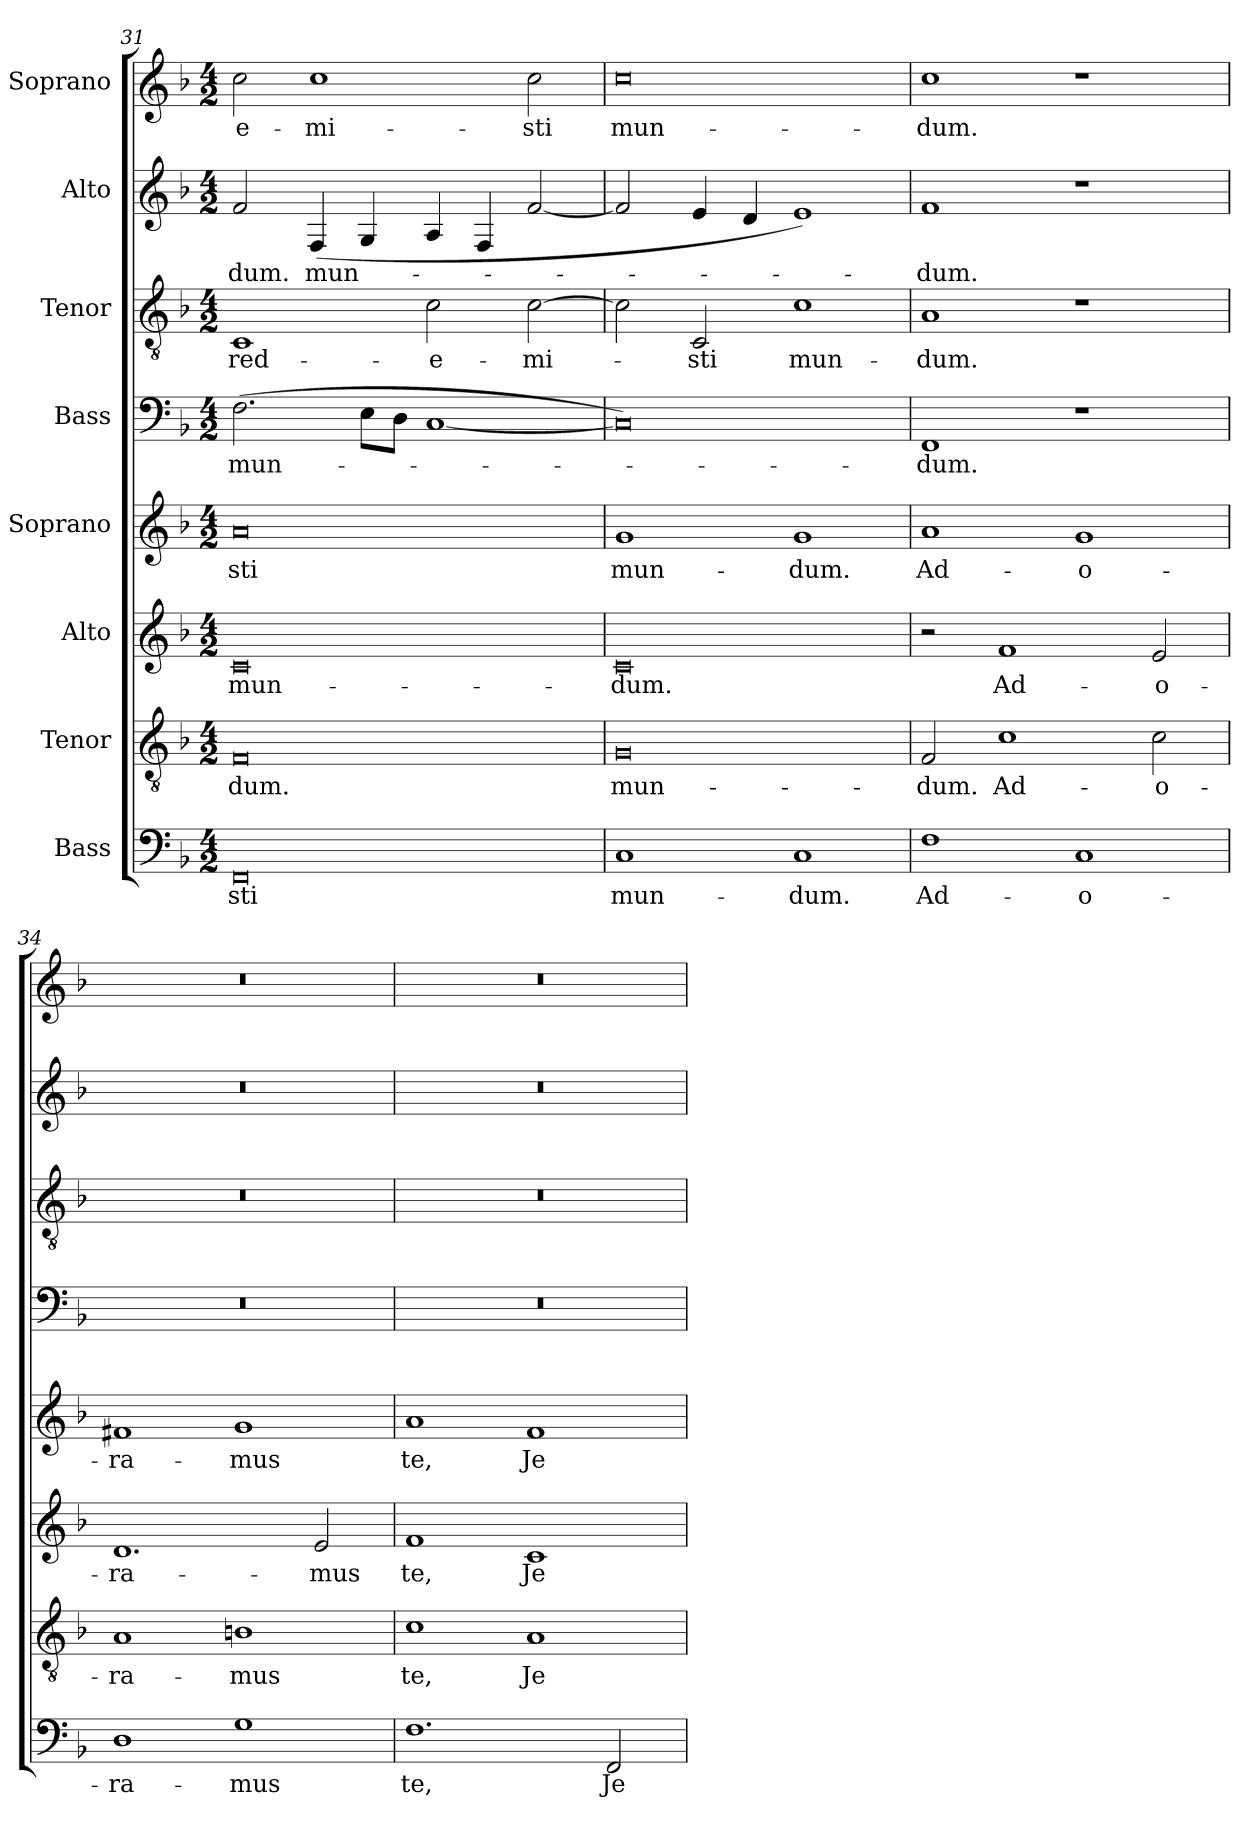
**kern	**text	**kern	**text	**kern	**text	**kern	**text	**kern	**text	**kern	**text	**kern	**text	**kern	**text
*part8	*part8	*part7	*part7	*part6	*part6	*part5	*part5	*part4	*part4	*part3	*part3	*part2	*part2	*part1	*part1
*staff8	*staff8	*staff7	*staff7	*staff6	*staff6	*staff5	*staff5	*staff4	*staff4	*staff3	*staff3	*staff2	*staff2	*staff1	*staff1
*I"Bass	*	*I"Tenor	*	*I"Alto	*	*I"Soprano	*	*I"Bass	*	*I"Tenor	*	*I"Alto	*	*I"Soprano	*
*clefF4	*	*clefGv2	*	*clefG2	*	*clefG2	*	*clefF4	*	*clefGv2	*	*clefG2	*	*clefG2	*
*k[b-]	*	*k[b-]	*	*k[b-]	*	*k[b-]	*	*k[b-]	*	*k[b-]	*	*k[b-]	*	*k[b-]	*
*F:	*	*F:	*	*F:	*	*F:	*	*F:	*	*F:	*	*F:	*	*F:	*
*M4/2	*	*M4/2	*	*M4/2	*	*M4/2	*	*M4/2	*	*M4/2	*	*M4/2	*	*M4/2	*
=31	=31	=31	=31	=31	=31	=31	=31	=31	=31	=31	=31	=31	=31	=31	=31
0FF	-sti	0F	-dum.	0c	mun-	0a	-sti	(2.F\	mun-	1C	red-	2f/	-dum.	2cc\	-e-
.	.	.	.	.	.	.	.	.	.	.	.	(4F/	mun-	1cc	-mi-
.	.	.	.	.	.	.	.	8E\L	.	.	.	4G/	.	.	.
.	.	.	.	.	.	.	.	8D\J	.	.	.	.	.	.	.
.	.	.	.	.	.	.	.	[1C	.	2c\	-e-	4A/	.	.	.
.	.	.	.	.	.	.	.	.	.	.	.	4F/	.	.	.
.	.	.	.	.	.	.	.	.	.	[2c\	-mi-	[2f/	.	2cc\	-sti
=32	=32	=32	=32	=32	=32	=32	=32	=32	=32	=32	=32	=32	=32	=32	=32
1C	mun-	0G	mun-	0c	-dum.	1g	mun-	0C])	.	2c\]	.	2f/]	.	0cc	mun-
.	.	.	.	.	.	.	.	.	.	2C/	-sti	4e/	.	.	.
.	.	.	.	.	.	.	.	.	.	.	.	4d/	.	.	.
1C	-dum.	.	.	.	.	1g	-dum.	.	.	1c	mun-	1e)	.	.	.
=33	=33	=33	=33	=33	=33	=33	=33	=33	=33	=33	=33	=33	=33	=33	=33
1F	Ad-	2F/	-dum.	2r	.	1a	Ad-	1FF	-dum.	1A	-dum.	1f	-dum.	1cc	-dum.
.	.	1c	Ad-	1f	Ad-	.	.	.	.	.	.	.	.	.	.
1C	-o-	.	.	.	.	1g	-o-	1r	.	1r	.	1r	.	1r	.
.	.	2c\	-o-	2e/	-o-	.	.	.	.	.	.	.	.	.	.
=34	=34	=34	=34	=34	=34	=34	=34	=34	=34	=34	=34	=34	=34	=34	=34
1D	-ra-	1A	-ra-	1.d	-ra-	1f#X	-ra-	0r	.	0r	.	0r	.	0r	.
1G	-mus	1Bn	-mus	.	.	1g	-mus	.	.	.	.	.	.	.	.
.	.	.	.	2e/	-mus	.	.	.	.	.	.	.	.	.	.
=35	=35	=35	=35	=35	=35	=35	=35	=35	=35	=35	=35	=35	=35	=35	=35
1.F	te,	1c	te,	1f	te,	1a	te,	0r	.	0r	.	0r	.	0r	.
.	.	1A	Je-	1c	Je-	1f	Je-	.	.	.	.	.	.	.	.
2FF/	Je-	.	.	.	.	.	.	.	.	.	.	.	.	.	.
=	=	=	=	=	=	=	=	=	=	=	=	=	=	=	=
*-	*-	*-	*-	*-	*-	*-	*-	*-	*-	*-	*-	*-	*-	*-	*-
